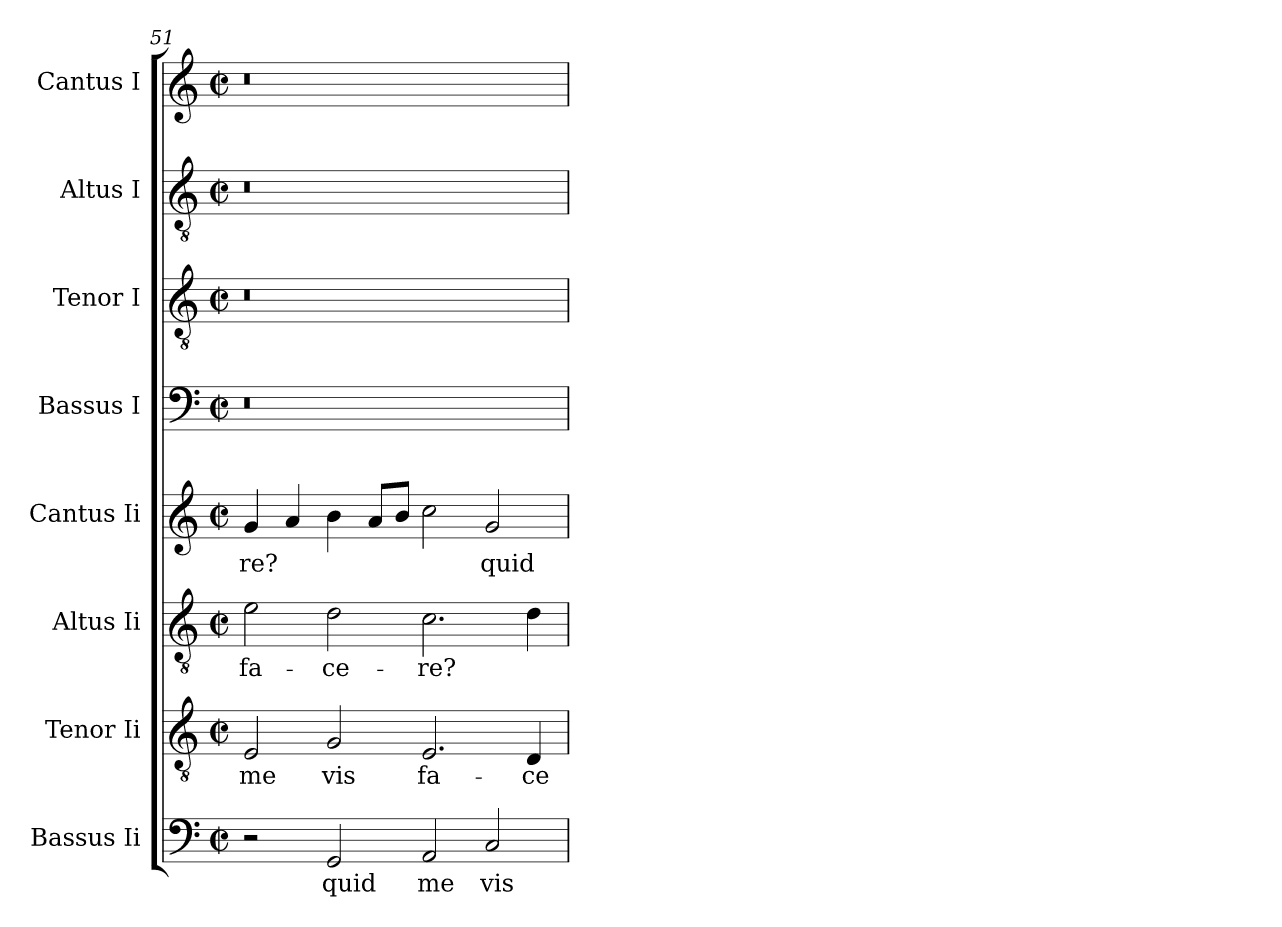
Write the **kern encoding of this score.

**kern	**text	**kern	**text	**kern	**text	**kern	**text	**kern	**kern	**kern	**kern
*part8	*part8	*part7	*part7	*part6	*part6	*part5	*part5	*part4	*part3	*part2	*part1
*staff8	*staff8	*staff7	*staff7	*staff6	*staff6	*staff5	*staff5	*staff4	*staff3	*staff2	*staff1
*I"Bassus Ii	*	*I"Tenor Ii	*	*I"Altus Ii	*	*I"Cantus Ii	*	*I"Bassus I	*I"Tenor I	*I"Altus I	*I"Cantus I
!!LO:PB:g=z
*clefF4	*	*clefGv2	*	*clefGv2	*	*clefG2	*	*clefF4	*clefGv2	*clefGv2	*clefG2
*M2/2	*	*M2/2	*	*M2/2	*	*M2/2	*	*M2/2	*M2/2	*M2/2	*M2/2
*met(c|)	*	*met(c|)	*	*met(c|)	*	*met(c|)	*	*met(c|)	*met(c|)	*met(c|)	*met(c|)
=51	=51	=51	=51	=51	=51	=51	=51	=51	=51	=51	=51
!	!	!	!LO:LY:b:cj	!	!LO:LY:b:cj	!	!LO:LY:b	!	!	!	!
2r	.	2E/	me	2e\	fa-	4g/	re?	0r	0r	0r	0r
.	.	.	.	.	.	4a/	.	.	.	.	.
!	!LO:LY:b:cj	!	!LO:LY:b:cj	!	!LO:LY:b:cj	!	!	!	!	!	!
2GG/	quid	2G/	vis	2d\	-ce-	4b\	.	.	.	.	.
.	.	.	.	.	.	8a/L	.	.	.	.	.
.	.	.	.	.	.	8b/J	.	.	.	.	.
!	!LO:LY:b:cj	!	!LO:LY:b:cj	!	!LO:LY:b	!	!	!	!	!	!
2AA/	me	2.E/	fa-	2.c\	-re?	2cc\	.	.	.	.	.
!	!LO:LY:b:cj	!	!	!	!	!	!LO:LY:b:cj	!	!	!	!
2C/	vis	.	.	.	.	2g/	quid	.	.	.	.
!	!	!	!LO:LY:b:cj	!	!	!	!	!	!	!	!
.	.	4D/	-ce-	4d\	.	.	.	.	.	.	.
=	=	=	=	=	=	=	=	=	=	=	=
*-	*-	*-	*-	*-	*-	*-	*-	*-	*-	*-	*-
